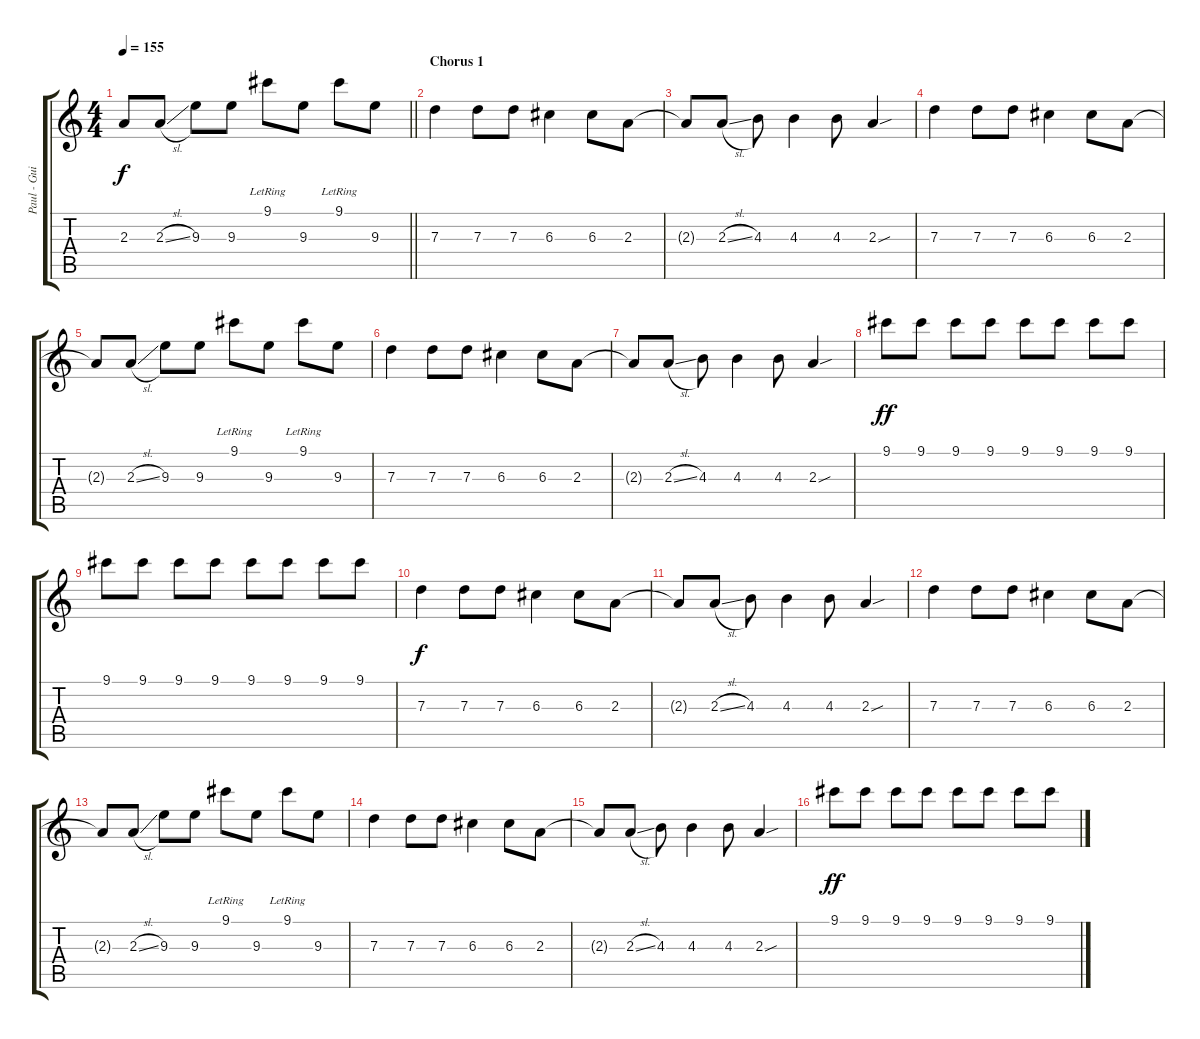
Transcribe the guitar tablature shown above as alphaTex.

\track ("Paul - Guitar" "Paul - Gui") {instrument distortionguitar}
\staff {score tabs}
\tuning (E4 B3 G3 D3 A2 E2) {hide}
\ts (4 4)
\tempo 155
\clef g2
\barLineRight lightlight
\ks c
2.3{t}.8{dy f} 2.3{sl}.8 9.3.8 9.3.8 9.1{lr}.8 9.3.8 9.1{lr}.8 9.3.8 |
\section ("" "Chorus 1")
7.3.4{volume 16 instrument distortionguitar} 7.3.8 7.3.8 6.3.4 6.3.8 2.3.8 |
2.3{t}.8 2.3{sl}.8 4.3.8 4.3.4 4.3.8 2.3{sou}.4 |
7.3.4 7.3.8 7.3.8 6.3.4 6.3.8 2.3.8 |
2.3{t}.8 2.3{sl}.8 9.3.8 9.3.8 9.1{lr}.8 9.3.8 9.1{lr}.8 9.3.8 |
7.3.4 7.3.8 7.3.8 6.3.4 6.3.8 2.3.8 |
2.3{t}.8 2.3{sl}.8 4.3.8 4.3.4 4.3.8 2.3{sou}.4 |
9.1.8{dy ff} 9.1.8 9.1.8 9.1.8 9.1.8 9.1.8 9.1.8 9.1.8 |
9.1.8 9.1.8 9.1.8 9.1.8 9.1.8 9.1.8 9.1.8 9.1.8 |
7.3.4{dy f} 7.3.8 7.3.8 6.3.4 6.3.8 2.3.8 |
2.3{t}.8 2.3{sl}.8 4.3.8 4.3.4 4.3.8 2.3{sou}.4 |
7.3.4 7.3.8 7.3.8 6.3.4 6.3.8 2.3.8 |
2.3{t}.8 2.3{sl}.8 9.3.8 9.3.8 9.1{lr}.8 9.3.8 9.1{lr}.8 9.3.8 |
7.3.4 7.3.8 7.3.8 6.3.4 6.3.8 2.3.8 |
2.3{t}.8 2.3{sl}.8 4.3.8 4.3.4 4.3.8 2.3{sou}.4 |
9.1.8{dy ff} 9.1.8 9.1.8 9.1.8 9.1.8 9.1.8 9.1.8 9.1.8
